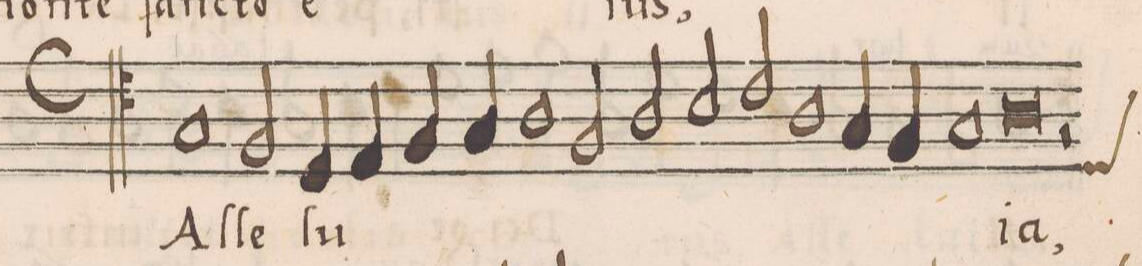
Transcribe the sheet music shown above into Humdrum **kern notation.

**kern	**text	**text
*I"ALTVS	*	*
*clefC4	*	*
*k[]	*	*
*met(C|)	*	*
*M2/1	*	*
1G	Al-	.
2F/	-le-	.
4D/	-lu-	.
4E/	.	.
=2-	=2-	=2-
4F/	.	.
4G/	.	.
1A	.	.
2F/	.	.
=3-	=3-	=3-
2A/	.	.
2B/	.	.
2c/	.	.
1A\	.	.
=4-	=4-	=4-
4G/	.	.
4F/	.	.
1G	.	.
=5-	=5-	=5-
0A	-ia,	.
=6-	=6-	=6-
*custos:D	*	*
2r	.	.
*-	*-	*-
